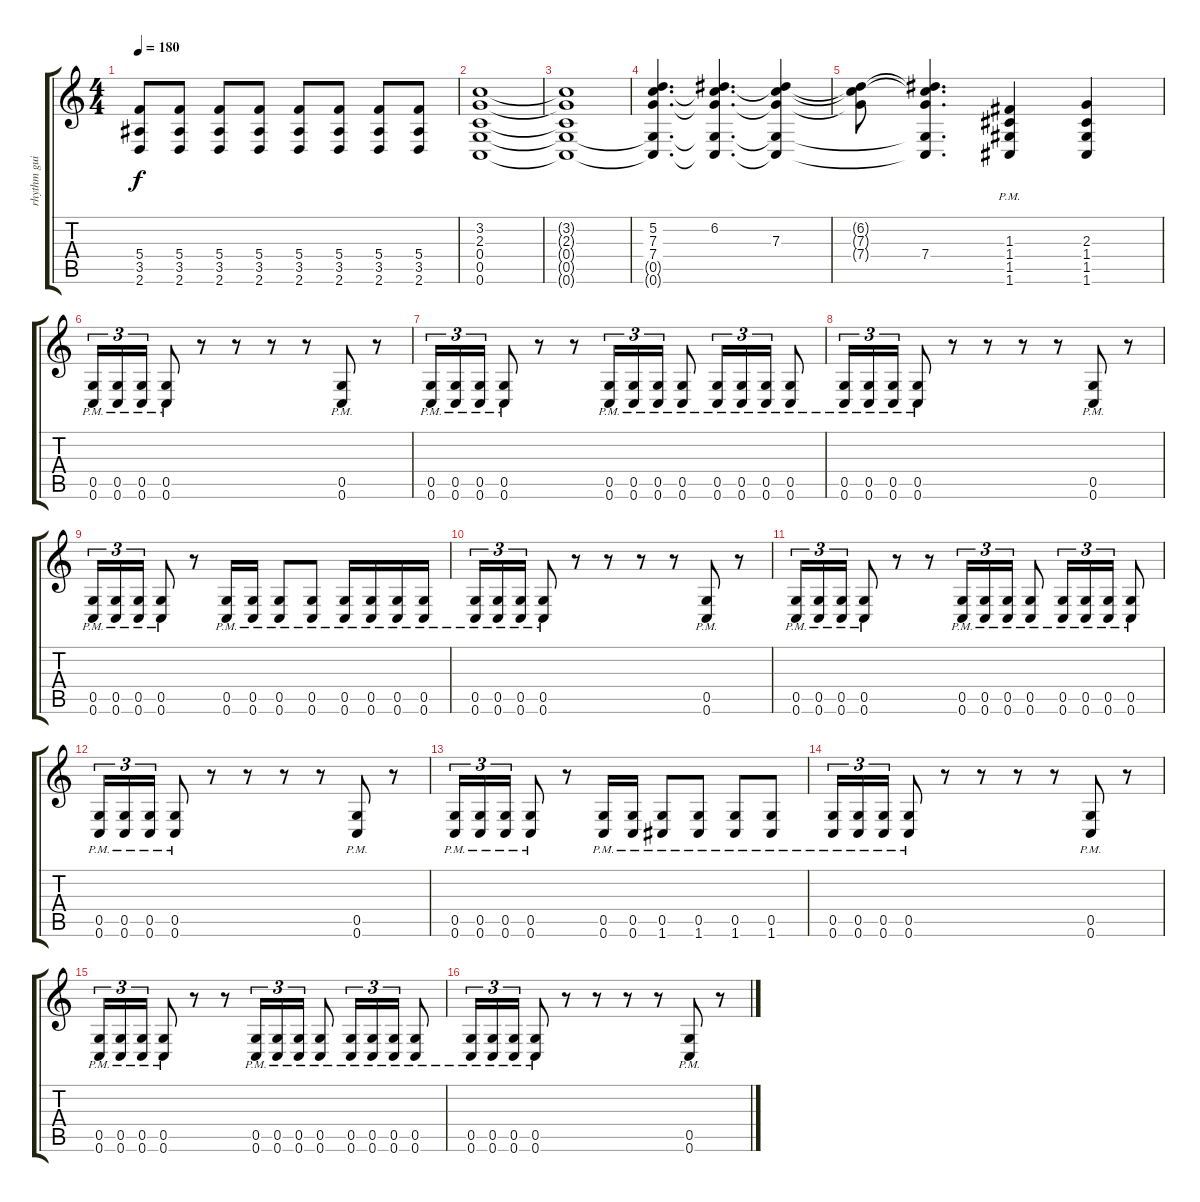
\track ("rhythm guitar" "rhythm gui") {instrument distortionguitar}
\staff {score tabs}
\tuning (D4 A3 F3 C3 G2 C2) {hide}
\ts (4 4)
\tempo 180
\clef g2
\ks c
(5.4 3.5 2.6).8{dy f} (5.4 3.5 2.6).8 (5.4 3.5 2.6).8 (5.4 3.5 2.6).8 (5.4 3.5 2.6).8 (5.4 3.5 2.6).8 (5.4 3.5 2.6).8 (5.4 3.5 2.6).8 |
(3.2 2.3 0.4 0.5 0.6).1 |
(3.2{t} 2.3{t} 0.4{t} 0.5{t} 0.6{t}).1 |
(5.2 7.3 7.4 0.5{t} 0.6{t}).4{d} (6.2 7.3{t} 7.4{t} 0.5{t} 0.6{t}).4{d} (6.2{t} 7.3 7.4{t} 0.5{t} 0.6{t}).4 |
(6.2{t} 7.3{t} 7.4{t}).8 (6.2{t} 7.3{t} 7.4 0.5{t} 0.6{t}).4{d} (1.3{pm} 1.4{pm} 1.5{pm} 1.6{pm}).4 (2.3 1.4 1.5 1.6).4 |
(0.5{pm} 0.6{pm}).16{tu (3 2)} (0.5{pm} 0.6{pm}).16{tu (3 2)} (0.5{pm} 0.6{pm}).16{tu (3 2)} (0.5{pm} 0.6{pm}).8 r.8 r.8 r.8 r.8 (0.5{pm} 0.6{pm}).8 r.8 |
(0.5{pm} 0.6{pm}).16{tu (3 2)} (0.5{pm} 0.6{pm}).16{tu (3 2)} (0.5{pm} 0.6{pm}).16{tu (3 2)} (0.5{pm} 0.6{pm}).8 r.8 r.8 (0.5{pm} 0.6{pm}).16{tu (3 2)} (0.5{pm} 0.6{pm}).16{tu (3 2)} (0.5{pm} 0.6{pm}).16{tu (3 2)} (0.5{pm} 0.6{pm}).8 (0.5{pm} 0.6{pm}).16{tu (3 2)} (0.5{pm} 0.6{pm}).16{tu (3 2)} (0.5{pm} 0.6{pm}).16{tu (3 2)} (0.5{pm} 0.6{pm}).8 |
(0.5{pm} 0.6{pm}).16{tu (3 2)} (0.5{pm} 0.6{pm}).16{tu (3 2)} (0.5{pm} 0.6{pm}).16{tu (3 2)} (0.5{pm} 0.6{pm}).8 r.8 r.8 r.8 r.8 (0.5{pm} 0.6{pm}).8 r.8 |
(0.5{pm} 0.6{pm}).16{tu (3 2)} (0.5{pm} 0.6{pm}).16{tu (3 2)} (0.5{pm} 0.6{pm}).16{tu (3 2)} (0.5{pm} 0.6{pm}).8 r.8 (0.5{pm} 0.6{pm}).16 (0.5{pm} 0.6{pm}).16 (0.5{pm} 0.6{pm}).8 (0.5{pm} 0.6{pm}).8 (0.5{pm} 0.6{pm}).16 (0.5{pm} 0.6{pm}).16 (0.5{pm} 0.6{pm}).16 (0.5{pm} 0.6{pm}).16 |
(0.5{pm} 0.6{pm}).16{tu (3 2)} (0.5{pm} 0.6{pm}).16{tu (3 2)} (0.5{pm} 0.6{pm}).16{tu (3 2)} (0.5{pm} 0.6{pm}).8 r.8 r.8 r.8 r.8 (0.5{pm} 0.6{pm}).8 r.8 |
(0.5{pm} 0.6{pm}).16{tu (3 2)} (0.5{pm} 0.6{pm}).16{tu (3 2)} (0.5{pm} 0.6{pm}).16{tu (3 2)} (0.5{pm} 0.6{pm}).8 r.8 r.8 (0.5{pm} 0.6{pm}).16{tu (3 2)} (0.5{pm} 0.6{pm}).16{tu (3 2)} (0.5{pm} 0.6{pm}).16{tu (3 2)} (0.5{pm} 0.6{pm}).8 (0.5{pm} 0.6{pm}).16{tu (3 2)} (0.5{pm} 0.6{pm}).16{tu (3 2)} (0.5{pm} 0.6{pm}).16{tu (3 2)} (0.5{pm} 0.6{pm}).8 |
(0.5{pm} 0.6{pm}).16{tu (3 2)} (0.5{pm} 0.6{pm}).16{tu (3 2)} (0.5{pm} 0.6{pm}).16{tu (3 2)} (0.5{pm} 0.6{pm}).8 r.8 r.8 r.8 r.8 (0.5{pm} 0.6{pm}).8 r.8 |
(0.5{pm} 0.6{pm}).16{tu (3 2)} (0.5{pm} 0.6{pm}).16{tu (3 2)} (0.5{pm} 0.6{pm}).16{tu (3 2)} (0.5{pm} 0.6{pm}).8 r.8 (0.5{pm} 0.6{pm}).16 (0.5{pm} 0.6{pm}).16 (0.5{pm} 1.6{pm}).8 (0.5{pm} 1.6{pm}).8 (0.5{pm} 1.6{pm}).8 (0.5{pm} 1.6{pm}).8 |
(0.5{pm} 0.6{pm}).16{tu (3 2)} (0.5{pm} 0.6{pm}).16{tu (3 2)} (0.5{pm} 0.6{pm}).16{tu (3 2)} (0.5{pm} 0.6{pm}).8 r.8 r.8 r.8 r.8 (0.5{pm} 0.6{pm}).8 r.8 |
(0.5{pm} 0.6{pm}).16{tu (3 2)} (0.5{pm} 0.6{pm}).16{tu (3 2)} (0.5{pm} 0.6{pm}).16{tu (3 2)} (0.5{pm} 0.6{pm}).8 r.8 r.8 (0.5{pm} 0.6{pm}).16{tu (3 2)} (0.5{pm} 0.6{pm}).16{tu (3 2)} (0.5{pm} 0.6{pm}).16{tu (3 2)} (0.5{pm} 0.6{pm}).8 (0.5{pm} 0.6{pm}).16{tu (3 2)} (0.5{pm} 0.6{pm}).16{tu (3 2)} (0.5{pm} 0.6{pm}).16{tu (3 2)} (0.5{pm} 0.6{pm}).8 |
(0.5{pm} 0.6{pm}).16{tu (3 2)} (0.5{pm} 0.6{pm}).16{tu (3 2)} (0.5{pm} 0.6{pm}).16{tu (3 2)} (0.5{pm} 0.6{pm}).8 r.8 r.8 r.8 r.8 (0.5{pm} 0.6{pm}).8 r.8
